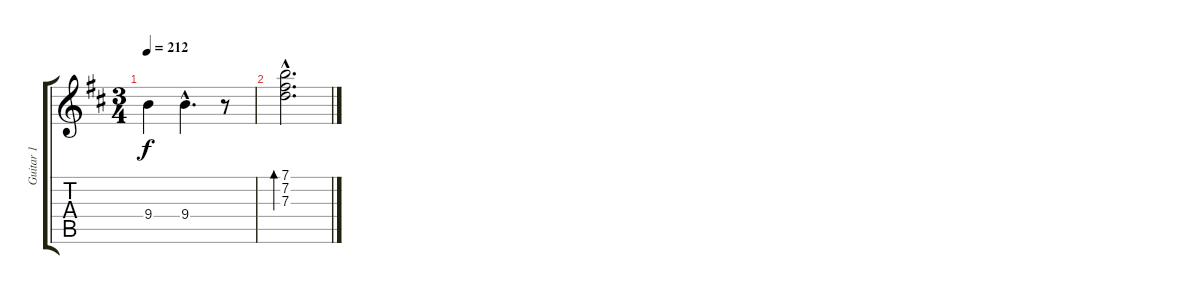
\track ("Guitar 1" "Guitar 1") {instrument acousticguitarnylon}
\staff {score tabs}
\tuning (E4 B3 G3 D3 A2 E2) {hide}
\ts (3 4)
\tempo 212
\clef g2
\ks bminor
9.4.4{dy f} 9.4{hac}.4{d} r.8 |
(7.1{hac} 7.2{hac} 7.3{hac}).2{d bd 480}
